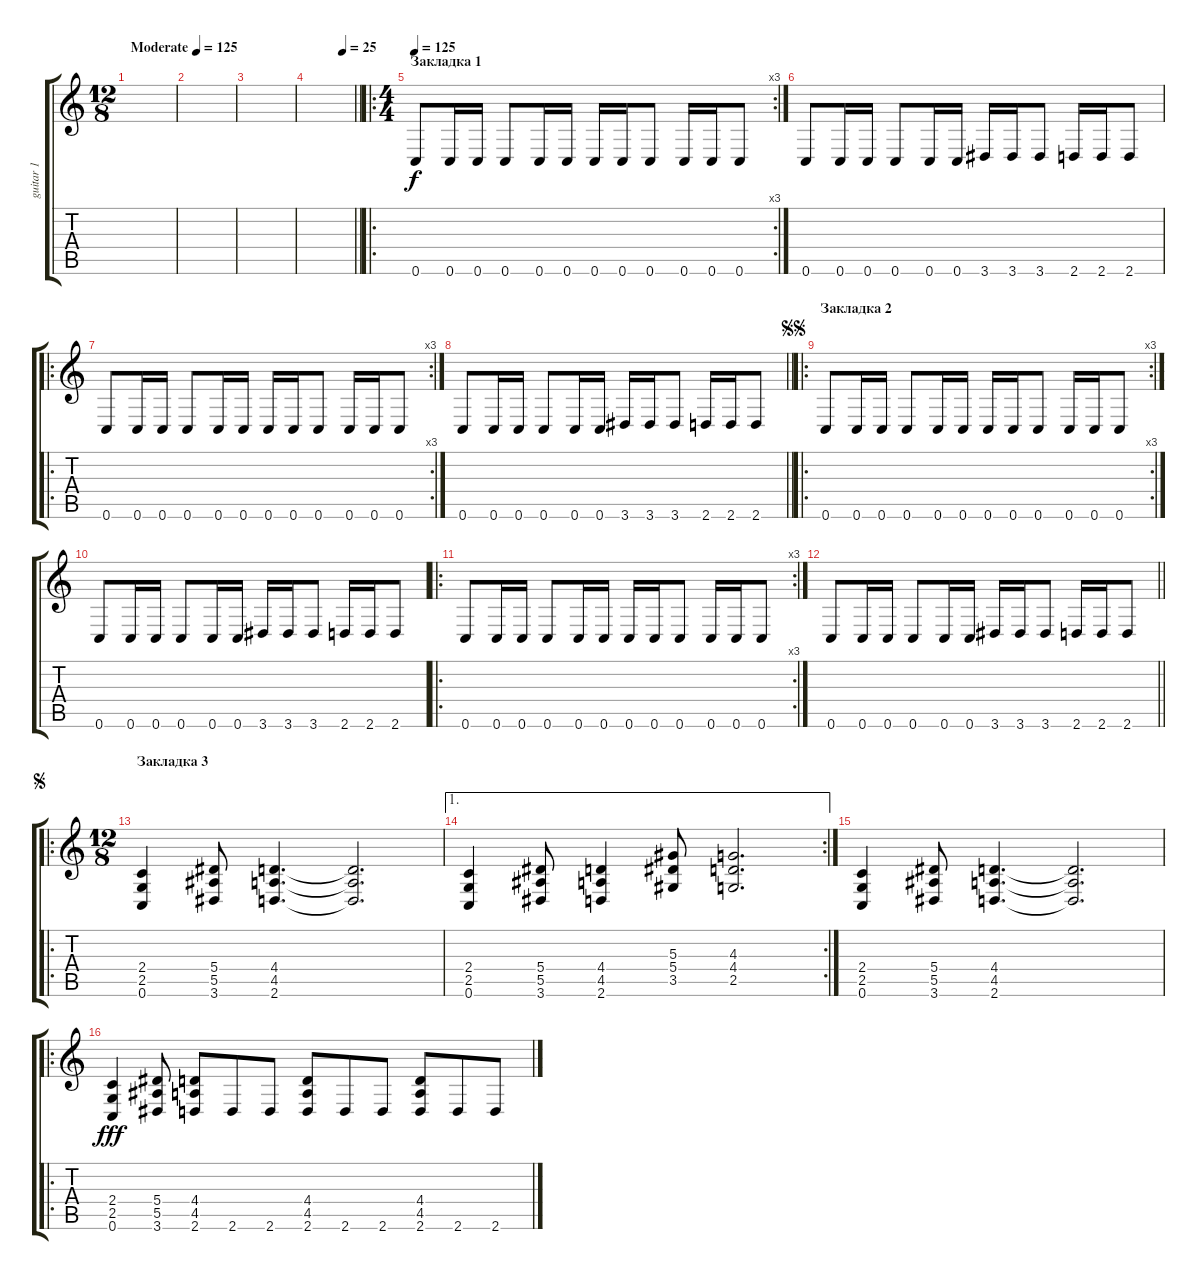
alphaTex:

\track ("guitar 1" "guitar 1") {instrument distortionguitar}
\staff {score tabs}
\tuning (C4 G3 Eb3 Bb2 F2 C2) {hide}
\ts (12 8)
\tempo (125 "Moderate")
\clef g2
\ks c
|
|
|
\tempo (25 0.75)
\barLineRight lightlight
|
\ro
\rc 3
\ts (4 4)
\section ("" "Закладка 1")
\tempo 125
0.6.8 0.6.16{beam merge} 0.6.16 0.6.8 0.6.16 0.6.16 0.6.16 0.6.16 0.6.8 0.6.16 0.6.16 0.6.8 |
0.6.8 0.6.16{beam merge} 0.6.16 0.6.8 0.6.16 0.6.16 3.6.16 3.6.16 3.6.8 2.6.16 2.6.16 2.6.8 |
\ro
\rc 3
0.6.8 0.6.16{beam merge} 0.6.16 0.6.8 0.6.16 0.6.16 0.6.16 0.6.16 0.6.8 0.6.16 0.6.16 0.6.8 |
\barLineRight lightlight
0.6.8 0.6.16{beam merge} 0.6.16 0.6.8 0.6.16 0.6.16 3.6.16 3.6.16 3.6.8 2.6.16 2.6.16 2.6.8 |
\ro
\rc 3
\section ("" "Закладка 2")
\jump segnosegno
0.6.8 0.6.16{beam merge} 0.6.16 0.6.8 0.6.16 0.6.16 0.6.16 0.6.16 0.6.8 0.6.16 0.6.16 0.6.8 |
0.6.8 0.6.16{beam merge} 0.6.16 0.6.8 0.6.16 0.6.16 3.6.16 3.6.16 3.6.8 2.6.16 2.6.16 2.6.8 |
\ro
\rc 3
0.6.8 0.6.16{beam merge} 0.6.16 0.6.8 0.6.16 0.6.16 0.6.16 0.6.16 0.6.8 0.6.16 0.6.16 0.6.8 |
\barLineRight lightlight
0.6.8 0.6.16{beam merge} 0.6.16 0.6.8 0.6.16 0.6.16 3.6.16 3.6.16 3.6.8 2.6.16 2.6.16 2.6.8 |
\ro
\ts (12 8)
\section ("" "Закладка 3")
\jump segno
(2.4 2.5 0.6).4 (5.4 5.5 3.6).8 (4.4 4.5 2.6).4{d} (4.4{t} 4.5{t} 2.6{t}).2{d} |
\ae 1
\rc 2
(2.4 2.5 0.6).4 (5.4 5.5 3.6).8 (4.4 4.5 2.6).4 (5.3 5.4 3.5).8 (4.3 4.4 2.5).2{d} |
(2.4 2.5 0.6).4 (5.4 5.5 3.6).8 (4.4 4.5 2.6).4{d} (4.4{t} 4.5{t} 2.6{t}).2{d} |
\ro
(2.4 2.5 0.6).4{dy fff} (5.4 5.5 3.6).8 (4.4 4.5 2.6).8 2.6.8 2.6.8 (4.4 4.5 2.6).8 2.6.8 2.6.8 (4.4 4.5 2.6).8 2.6.8 2.6.8
